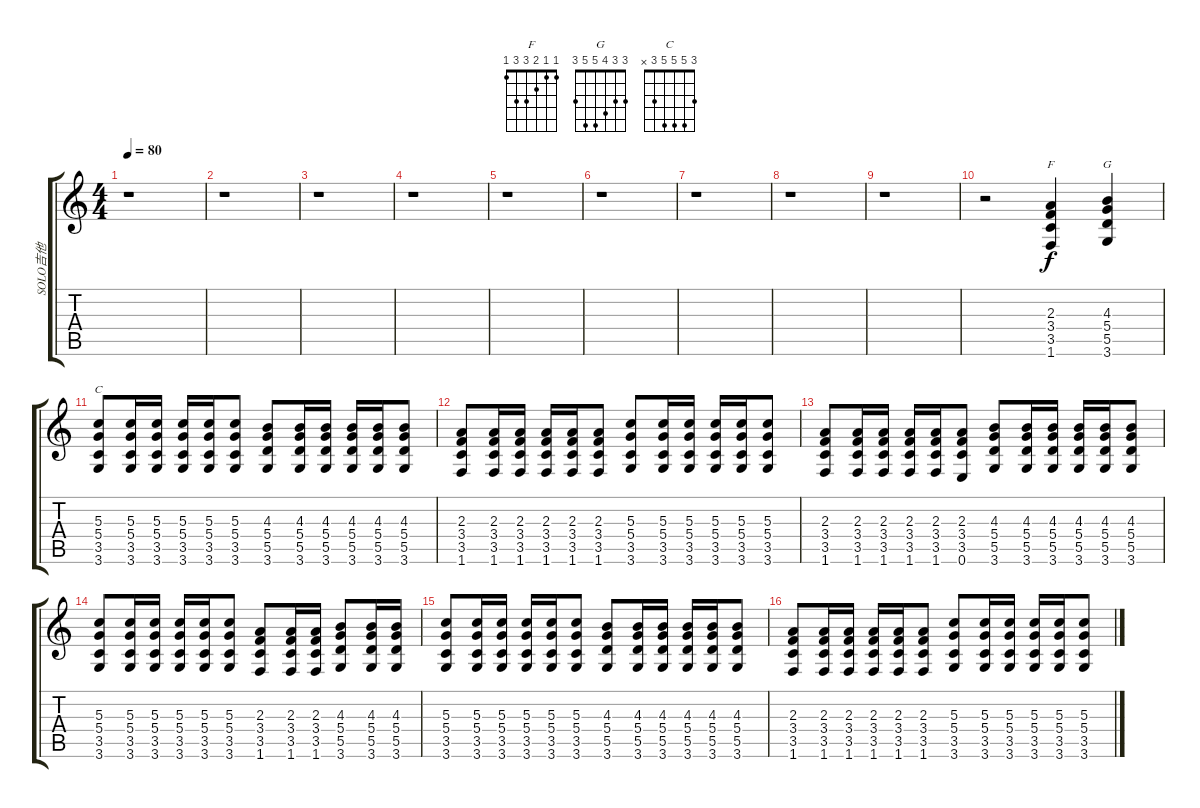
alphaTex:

\track ("SOLO吉他" "SOLO吉他") {instrument overdrivenguitar}
\staff {score tabs}
\tuning (E4 B3 G3 D3 A2 E2) {hide}
\chord ("F" 1 1 2 3 3 1)
\chord ("G" 3 3 4 5 5 3)
\chord ("C" 3 5 5 5 3 x)
\ts (4 4)
\tempo 80
\clef g2
\ks c
r.1{dy f} |
r.1 |
r.1 |
r.1 |
r.1 |
r.1 |
r.1 |
r.1 |
r.1 |
r.2 (2.3 3.4 3.5 1.6).4{ch "F"} (4.3 5.4 5.5 3.6).4{ch "G"} |
(5.3 5.4 3.5 3.6).8{ch "C"} (5.3 5.4 3.5 3.6).16 (5.3 5.4 3.5 3.6).16 (5.3 5.4 3.5 3.6).16 (5.3 5.4 3.5 3.6).16 (5.3 5.4 3.5 3.6).8 (4.3 5.4 5.5 3.6).8 (4.3 5.4 5.5 3.6).16 (4.3 5.4 5.5 3.6).16 (4.3 5.4 5.5 3.6).16 (4.3 5.4 5.5 3.6).16 (4.3 5.4 5.5 3.6).8 |
(2.3 3.4 3.5 1.6).8 (2.3 3.4 3.5 1.6).16 (2.3 3.4 3.5 1.6).16 (2.3 3.4 3.5 1.6).16 (2.3 3.4 3.5 1.6).16 (2.3 3.4 3.5 1.6).8 (5.3 5.4 3.5 3.6).8 (5.3 5.4 3.5 3.6).16 (5.3 5.4 3.5 3.6).16 (5.3 5.4 3.5 3.6).16 (5.3 5.4 3.5 3.6).16 (5.3 5.4 3.5 3.6).8 |
(2.3 3.4 3.5 1.6).8 (2.3 3.4 3.5 1.6).16 (2.3 3.4 3.5 1.6).16 (2.3 3.4 3.5 1.6).16 (2.3 3.4 3.5 1.6).16 (2.3 3.4 3.5 0.6).8 (4.3 5.4 5.5 3.6).8 (4.3 5.4 5.5 3.6).16 (4.3 5.4 5.5 3.6).16 (4.3 5.4 5.5 3.6).16 (4.3 5.4 5.5 3.6).16 (4.3 5.4 5.5 3.6).8 |
(5.3 5.4 3.5 3.6).8 (5.3 5.4 3.5 3.6).16 (5.3 5.4 3.5 3.6).16 (5.3 5.4 3.5 3.6).16 (5.3 5.4 3.5 3.6).16 (5.3 5.4 3.5 3.6).8 (2.3 3.4 3.5 1.6).8 (2.3 3.4 3.5 1.6).16 (2.3 3.4 3.5 1.6).16 (4.3 5.4 5.5 3.6).8 (4.3 5.4 5.5 3.6).16 (4.3 5.4 5.5 3.6).16 |
(5.3 5.4 3.5 3.6).8 (5.3 5.4 3.5 3.6).16 (5.3 5.4 3.5 3.6).16 (5.3 5.4 3.5 3.6).16 (5.3 5.4 3.5 3.6).16 (5.3 5.4 3.5 3.6).8 (4.3 5.4 5.5 3.6).8 (4.3 5.4 5.5 3.6).16 (4.3 5.4 5.5 3.6).16 (4.3 5.4 5.5 3.6).16 (4.3 5.4 5.5 3.6).16 (4.3 5.4 5.5 3.6).8 |
(2.3 3.4 3.5 1.6).8 (2.3 3.4 3.5 1.6).16 (2.3 3.4 3.5 1.6).16 (2.3 3.4 3.5 1.6).16 (2.3 3.4 3.5 1.6).16 (2.3 3.4 3.5 1.6).8 (5.3 5.4 3.5 3.6).8 (5.3 5.4 3.5 3.6).16 (5.3 5.4 3.5 3.6).16 (5.3 5.4 3.5 3.6).16 (5.3 5.4 3.5 3.6).16 (5.3 5.4 3.5 3.6).8
